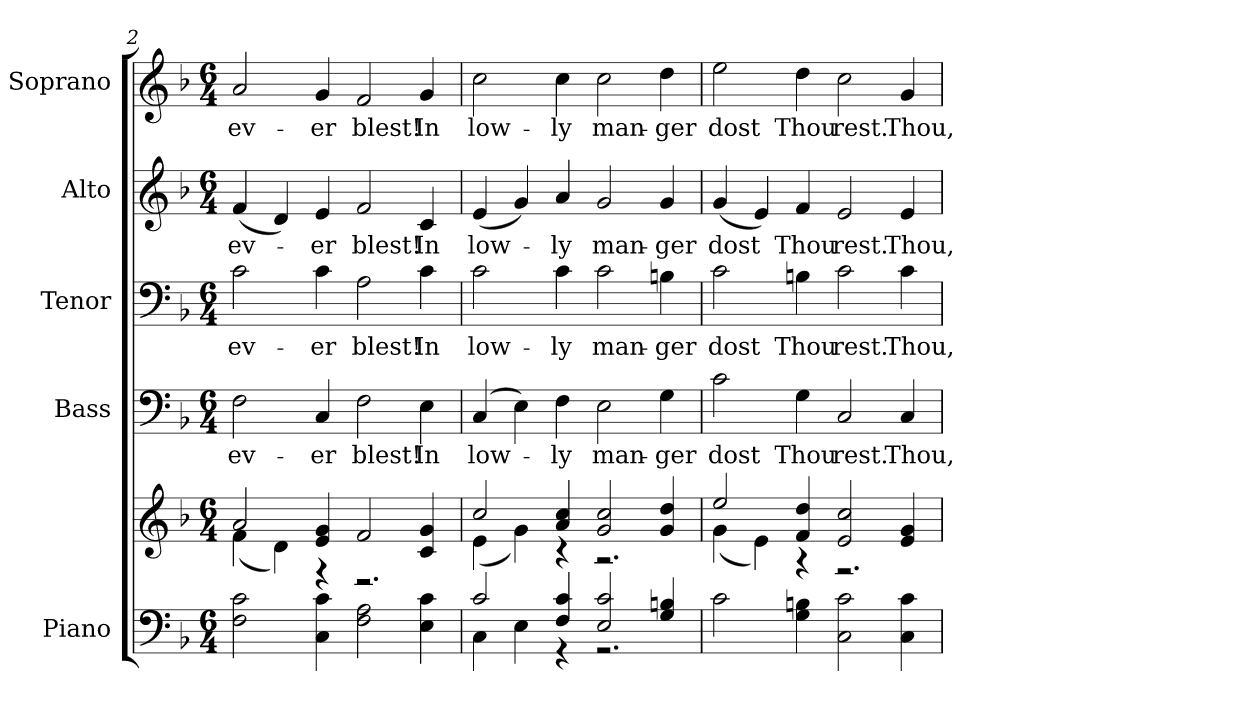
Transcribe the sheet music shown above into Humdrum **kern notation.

**kern	**kern	**kern	**text	**kern	**text	**kern	**text	**kern	**text
*part5	*part5	*part4	*part4	*part3	*part3	*part2	*part2	*part1	*part1
*staff6	*staff5	*staff4	*staff4	*staff3	*staff3	*staff2	*staff2	*staff1	*staff1
*I"Piano	*	*I"Bass	*	*I"Tenor	*	*I"Alto	*	*I"Soprano	*
*I'Pno.	*	*I'B.	*	*I'T.	*	*I'A.	*	*I'S.	*
*clefF4	*clefG2	*clefF4	*	*clefF4	*	*clefG2	*	*clefG2	*
*k[b-]	*k[b-]	*k[b-]	*	*k[b-]	*	*k[b-]	*	*k[b-]	*
*F:	*F:	*F:	*	*F:	*	*F:	*	*F:	*
*M6/4	*M6/4	*M6/4	*	*M6/4	*	*M6/4	*	*M6/4	*
=2	=2	=2	=2	=2	=2	=2	=2	=2	=2
*	*^	*	*	*	*	*	*	*	*
!	!	!	!	!LO:LY:b:color=#000000	!	!	!	!	!	!
!	!	!	!	!	!	!LO:LY:b:color=#000000	!	!	!	!
!	!	!	!	!	!	!	!	!LO:LY:b:color=#000000	!	!
!	!	!	!	!	!	!	!	!	!	!LO:LY:b:color=#000000
2Fi\ 2ci	2ai/	(4fi\	2Fi\	ev-	2ci\	ev-	(4fi/	ev-	2ai/	ev-
.	.	4di\)	.	.	.	.	4di/)	.	.	.
!	!	!	!	!LO:LY:b:color=#000000	!	!	!	!	!	!
!	!	!	!	!	!	!LO:LY:b:color=#000000	!	!	!	!
!	!	!	!	!	!	!	!	!LO:LY:b:color=#000000	!	!
!	!	!	!	!	!	!	!	!	!	!LO:LY:b:color=#000000
4Ci\ 4ci	4ei/ 4gi	4r	4Ci/	-er	4ci\	-er	4ei/	-er	4gi/	-er
!	!	!	!	!LO:LY:b:color=#000000	!	!	!	!	!	!
!	!	!	!	!	!	!LO:LY:b:color=#000000	!	!	!	!
!	!	!	!	!	!	!	!	!LO:LY:b:color=#000000	!	!
!	!	!	!	!	!	!	!	!	!	!LO:LY:b:color=#000000
2Fi\ 2Ai	2fi/	2.r	2Fi\	blest!	2Ai\	blest!	2fi/	blest!	2fi/	blest!
!	!	!	!	!LO:LY:b:color=#000000	!	!	!	!	!	!
!	!	!	!	!	!	!LO:LY:b:color=#000000	!	!	!	!
!	!	!	!	!	!	!	!	!LO:LY:b:color=#000000	!	!
!	!	!	!	!	!	!	!	!	!	!LO:LY:b:color=#000000
4Ei\ 4ci	4ci/ 4gi	.	4Ei\	In	4ci\	In	4ci/	In	4gi/	In
!!LO:LB:g=z
=3	=3	=3	=3	=3	=3	=3	=3	=3	=3	=3
*^	*	*	*	*	*	*	*	*	*	*
!	!	!	!	!	!LO:LY:b:color=#000000	!	!	!	!	!	!
!	!	!	!	!	!	!	!LO:LY:b:color=#000000	!	!	!	!
!	!	!	!	!	!	!	!	!	!LO:LY:b:color=#000000	!	!
!	!	!	!	!	!	!	!	!	!	!	!LO:LY:b:color=#000000
2ci/	4Ci\	2cci/	(4ei\	(4Ci/	low-	2ci\	low-	(4ei/	low-	2cci\	low-
.	4Ei\	.	4gi\)	4Ei\)	.	.	.	4gi/)	.	.	.
!	!	!	!	!	!LO:LY:b:color=#000000	!	!	!	!	!	!
!	!	!	!	!	!	!	!LO:LY:b:color=#000000	!	!	!	!
!	!	!	!	!	!	!	!	!	!LO:LY:b:color=#000000	!	!
!	!	!	!	!	!	!	!	!	!	!	!LO:LY:b:color=#000000
4Fi/ 4ci	4r	4ai/ 4cci	4r	4Fi\	-ly	4ci\	-ly	4ai/	-ly	4cci\	-ly
!	!	!	!	!	!LO:LY:b:color=#000000	!	!	!	!	!	!
!	!	!	!	!	!	!	!LO:LY:b:color=#000000	!	!	!	!
!	!	!	!	!	!	!	!	!	!LO:LY:b:color=#000000	!	!
!	!	!	!	!	!	!	!	!	!	!	!LO:LY:b:color=#000000
2Ei/ 2ci	2.r	2gi/ 2cci	2.r	2Ei\	man-	2ci\	man-	2gi/	man-	2cci\	man-
!	!	!	!	!	!LO:LY:b:color=#000000	!	!	!	!	!	!
!	!	!	!	!	!	!	!LO:LY:b:color=#000000	!	!	!	!
!	!	!	!	!	!	!	!	!	!LO:LY:b:color=#000000	!	!
!	!	!	!	!	!	!	!	!	!	!	!LO:LY:b:color=#000000
4Gi/ 4Bni	.	4gi/ 4ddi	.	4Gi\	-ger	4Bni\	-ger	4gi/	-ger	4ddi\	-ger
*v	*v	*	*	*	*	*	*	*	*	*	*
=4	=4	=4	=4	=4	=4	=4	=4	=4	=4	=4
!	!	!	!	!LO:LY:b:color=#000000	!	!	!	!	!	!
!	!	!	!	!	!	!LO:LY:b:color=#000000	!	!	!	!
!	!	!	!	!	!	!	!	!LO:LY:b:color=#000000	!	!
!	!	!	!	!	!	!	!	!	!	!LO:LY:b:color=#000000
2ci\	2eei/	(4gi\	2ci\	dost	2ci\	dost	(4gi/	dost	2eei\	dost
.	.	4ei\)	.	.	.	.	4ei/)	.	.	.
!	!	!	!	!LO:LY:b:color=#000000	!	!	!	!	!	!
!	!	!	!	!	!	!LO:LY:b:color=#000000	!	!	!	!
!	!	!	!	!	!	!	!	!LO:LY:b:color=#000000	!	!
!	!	!	!	!	!	!	!	!	!	!LO:LY:b:color=#000000
4Gi\ 4Bni	4fi/ 4ddi	4r	4Gi\	Thou	4Bni\	Thou	4fi/	Thou	4ddi\	Thou
!	!	!	!	!LO:LY:b:color=#000000	!	!	!	!	!	!
!	!	!	!	!	!	!LO:LY:b:color=#000000	!	!	!	!
!	!	!	!	!	!	!	!	!LO:LY:b:color=#000000	!	!
!	!	!	!	!	!	!	!	!	!	!LO:LY:b:color=#000000
2Ci\ 2ci	2ei/ 2cci	2.r	2Ci/	rest.	2ci\	rest.	2ei/	rest.	2cci\	rest.
!	!	!	!	!LO:LY:b:color=#000000	!	!	!	!	!	!
!	!	!	!	!	!	!LO:LY:b:color=#000000	!	!	!	!
!	!	!	!	!	!	!	!	!LO:LY:b:color=#000000	!	!
!	!	!	!	!	!	!	!	!	!	!LO:LY:b:color=#000000
4Ci\ 4ci	4ei/ 4gi	.	4Ci/	Thou,	4ci\	Thou,	4ei/	Thou,	4gi/	Thou,
*	*v	*v	*	*	*	*	*	*	*	*
=	=	=	=	=	=	=	=	=	=
*-	*-	*-	*-	*-	*-	*-	*-	*-	*-
